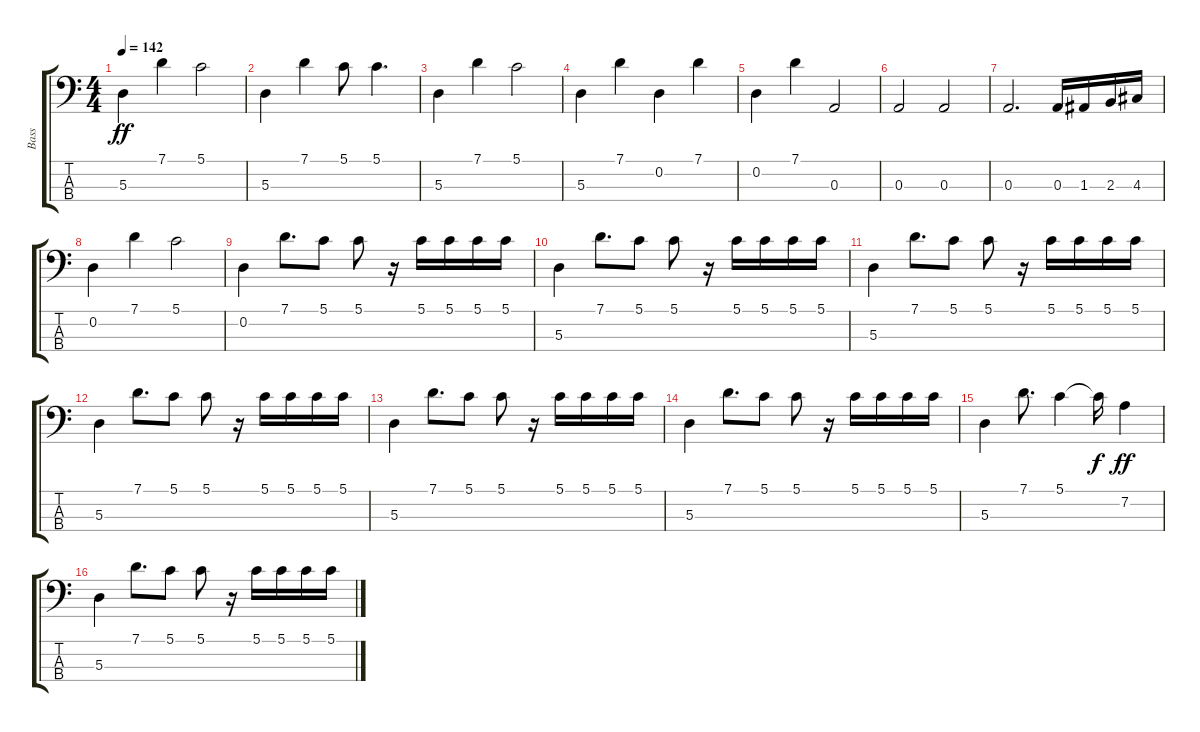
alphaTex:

\track ("Bass" "Bass") {instrument electricbasspick}
\staff {score tabs}
\tuning (G2 D2 A1 E1) {hide}
\ts (4 4)
\tempo 142
\clef f4
\ks c
5.3.4{dy ff} 7.1.4 5.1.2 |
5.3.4 7.1.4 5.1.8 5.1.4{d} |
5.3.4 7.1.4 5.1.2 |
5.3.4 7.1.4 0.2.4 7.1.4 |
0.2.4 7.1.4 0.3.2 |
0.3.2 0.3.2 |
0.3.2{d} 0.3.16 1.3.16 2.3.16 4.3.16 |
0.2.4 7.1.4 5.1.2 |
0.2.4 7.1.8{d} 5.1.8 5.1.8 r.16 5.1.16 5.1.16 5.1.16 5.1.16 |
5.3.4 7.1.8{d} 5.1.8 5.1.8 r.16 5.1.16 5.1.16 5.1.16 5.1.16 |
5.3.4 7.1.8{d} 5.1.8 5.1.8 r.16 5.1.16 5.1.16 5.1.16 5.1.16 |
5.3.4 7.1.8{d} 5.1.8 5.1.8 r.16 5.1.16 5.1.16 5.1.16 5.1.16 |
5.3.4 7.1.8{d} 5.1.8 5.1.8 r.16 5.1.16 5.1.16 5.1.16 5.1.16 |
5.3.4 7.1.8{d} 5.1.8 5.1.8 r.16 5.1.16 5.1.16 5.1.16 5.1.16 |
5.3.4 7.1.8{d} 5.1.4 5.1{t}.16{dy f} 7.2.4{dy ff} |
5.3.4 7.1.8{d} 5.1.8 5.1.8 r.16 5.1.16 5.1.16 5.1.16 5.1.16
